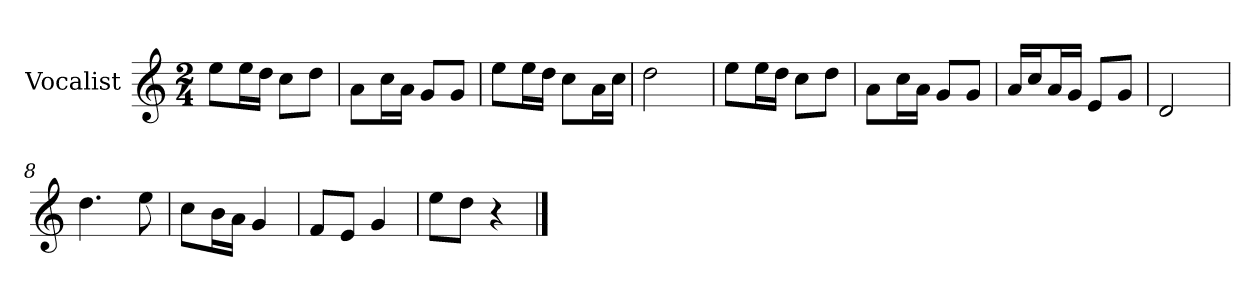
**kern
*part1
*staff1
*I"Vocalist
*k[]
*C:
*M2/4
=
8eeL
16eeL
16ddJJ
8ccL
8ddJ
=1
8aL
16ccL
16aJJ
8gL
8gJ
=2
8eeL
16eeL
16ddJJ
8ccL
16aL
16ccJJ
=3
2dd
=4
8eeL
16eeL
16ddJJ
8ccL
8ddJ
=5
8aL
16ccL
16aJJ
8gL
8gJ
=6
16aLL
16ccJ
16aL
16gJJ
8eL
8gJ
=7
2d
=8
4.dd
8ee
=9
8ccL
16bL
16aJJ
4g
=10
8fL
8eJ
4g
=11
8eeL
8ddJ
4r
==
*-
